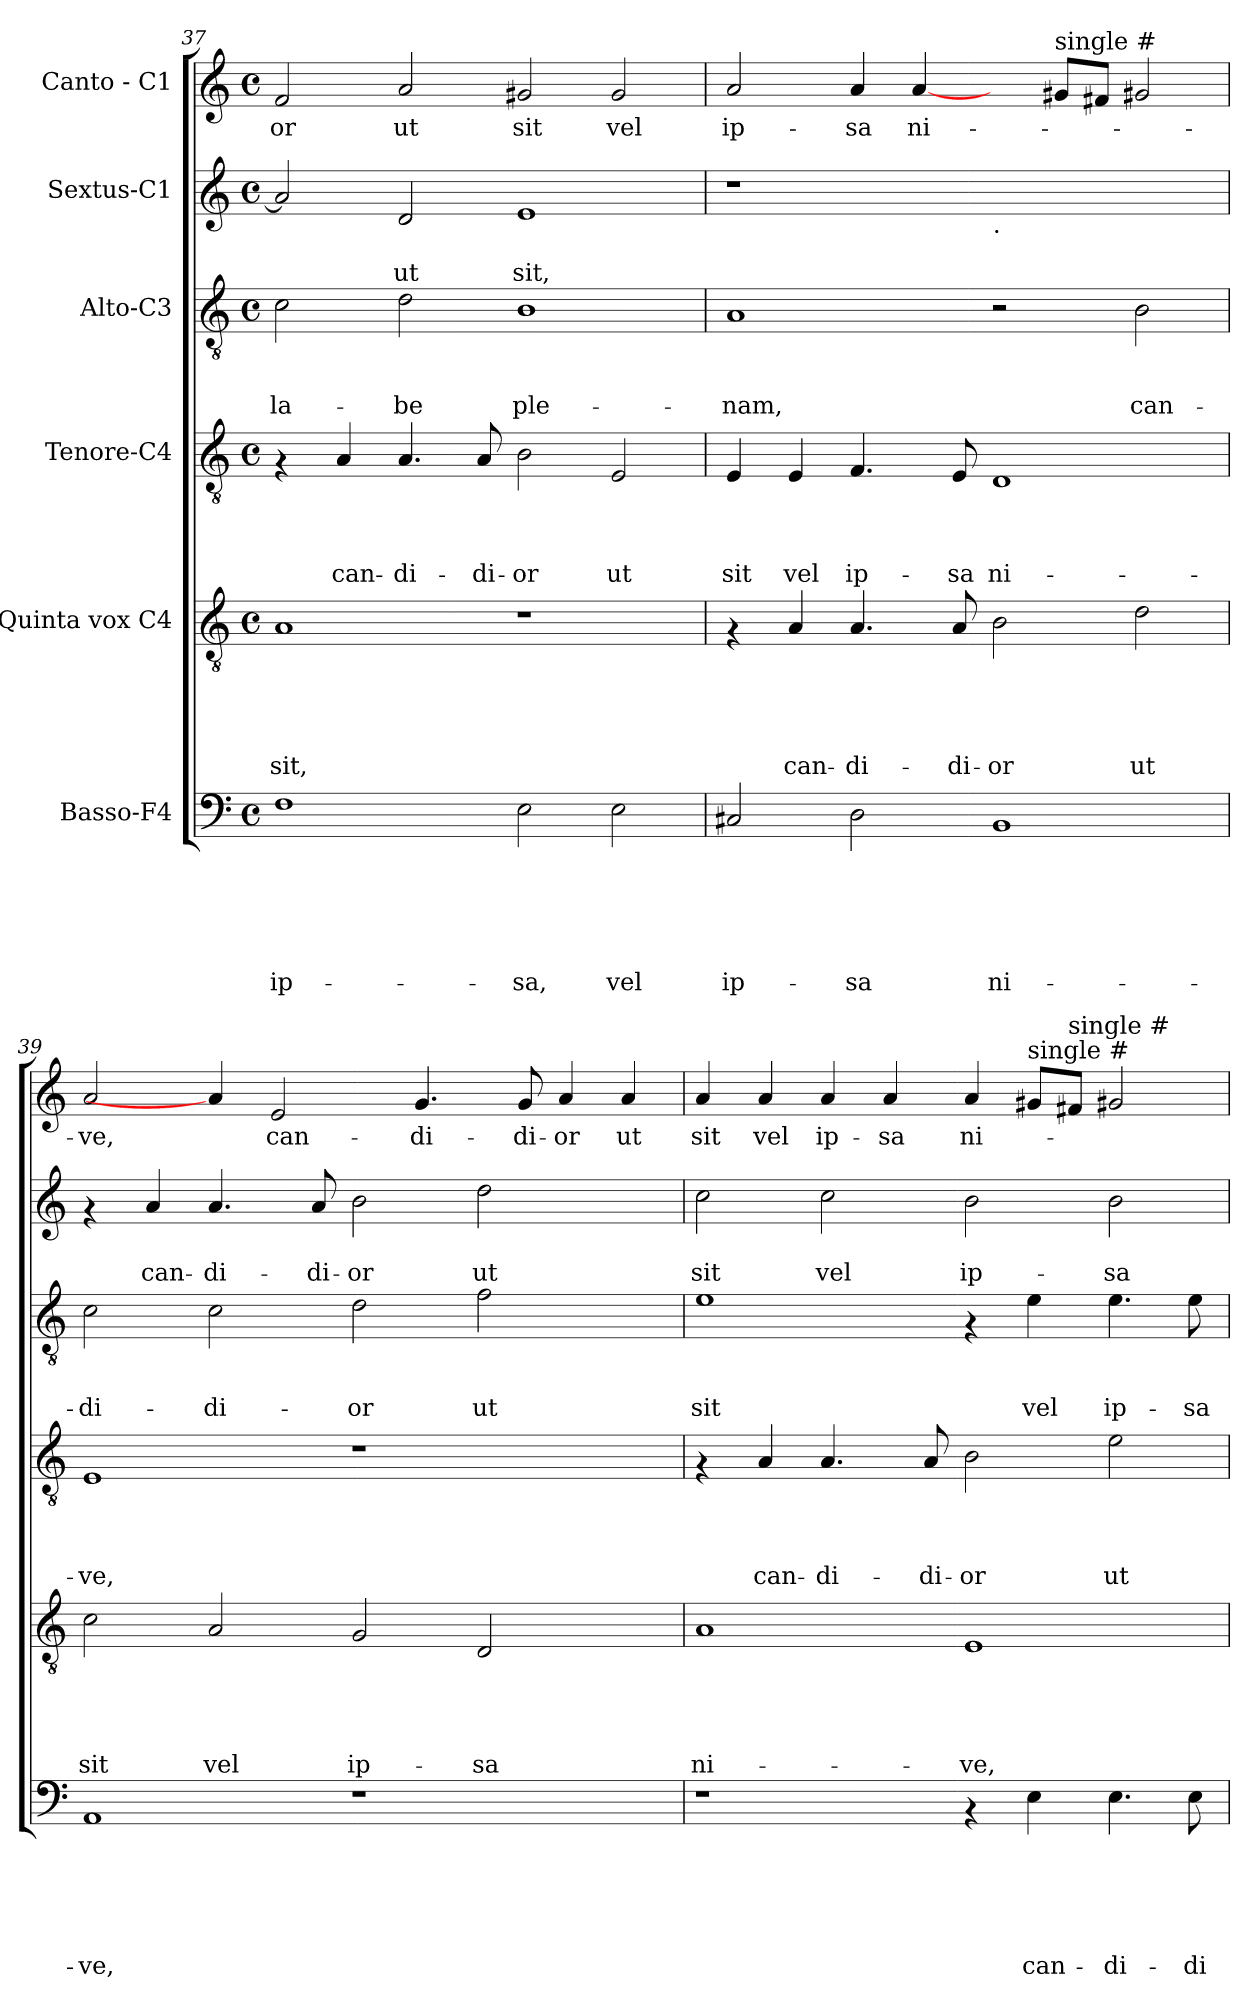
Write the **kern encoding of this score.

**kern	**text	**text	**text	**text	**text	**text	**kern	**text	**text	**text	**text	**text	**kern	**text	**text	**text	**text	**kern	**text	**text	**text	**kern	**text	**text	**kern	**text
*part6	*part6	*part6	*part6	*part6	*part6	*part6	*part5	*part5	*part5	*part5	*part5	*part5	*part4	*part4	*part4	*part4	*part4	*part3	*part3	*part3	*part3	*part2	*part2	*part2	*part1	*part1
*staff6	*staff6	*staff6	*staff6	*staff6	*staff6	*staff6	*staff5	*staff5	*staff5	*staff5	*staff5	*staff5	*staff4	*staff4	*staff4	*staff4	*staff4	*staff3	*staff3	*staff3	*staff3	*staff2	*staff2	*staff2	*staff1	*staff1
*I"Basso-F4	*	*	*	*	*	*	*I"Quinta vox C4	*	*	*	*	*	*I"Tenore-C4	*	*	*	*	*I"Alto-C3	*	*	*	*I"Sextus-C1	*	*	*I"Canto - C1	*
!!LO:PB:g=z
*clefF4	*	*	*	*	*	*	*clefGv2	*	*	*	*	*	*clefGv2	*	*	*	*	*clefGv2	*	*	*	*clefG2	*	*	*clefG2	*
*k[]	*	*	*	*	*	*	*k[]	*	*	*	*	*	*k[]	*	*	*	*	*k[]	*	*	*	*k[]	*	*	*k[]	*
*C:	*	*	*	*	*	*	*C:	*	*	*	*	*	*C:	*	*	*	*	*C:	*	*	*	*C:	*	*	*C:	*
*M4/4	*	*	*	*	*	*	*M4/4	*	*	*	*	*	*M4/4	*	*	*	*	*M4/4	*	*	*	*M4/4	*	*	*M4/4	*
*met(c)	*	*	*	*	*	*	*met(c)	*	*	*	*	*	*met(c)	*	*	*	*	*met(c)	*	*	*	*met(c)	*	*	*met(c)	*
=37	=37	=37	=37	=37	=37	=37	=37	=37	=37	=37	=37	=37	=37	=37	=37	=37	=37	=37	=37	=37	=37	=37	=37	=37	=37	=37
!	!	!	!	!	!	!LO:LY:b	!	!	!	!	!	!LO:LY:b	!	!	!	!	!	!	!	!	!LO:LY:b	!	!	!	!	!LO:LY:b
1F	.	.	.	.	.	ip-	1A	.	.	.	.	sit,	4rF	.	.	.	.	2c\	.	.	la-	2a/]	.	.	2f/	-or
!	!	!	!	!	!	!	!	!	!	!	!	!	!	!	!	!	!LO:LY:b	!	!	!	!	!	!	!	!	!
.	.	.	.	.	.	.	.	.	.	.	.	.	4A/	.	.	.	can-	.	.	.	.	.	.	.	.	.
!	!	!	!	!	!	!	!	!	!	!	!	!	!	!	!	!	!LO:LY:b	!	!	!	!LO:LY:b	!	!	!LO:LY:b	!	!LO:LY:b
.	.	.	.	.	.	.	.	.	.	.	.	.	4.A/	.	.	.	-di-	2d\	.	.	-be	2d/	.	ut	2a/	ut
!	!	!	!	!	!	!	!	!	!	!	!	!	!	!	!	!	!LO:LY:b	!	!	!	!	!	!	!	!	!
.	.	.	.	.	.	.	.	.	.	.	.	.	8A/	.	.	.	-di-	.	.	.	.	.	.	.	.	.
!	!	!	!	!	!	!LO:LY:b	!	!	!	!	!	!	!	!	!	!	!LO:LY:b	!	!	!	!LO:LY:b	!	!	!LO:LY:b	!	!LO:LY:b
2E\	.	.	.	.	.	-sa,	1r	.	.	.	.	.	2B\	.	.	.	-or	1B	.	.	ple-	1e	.	sit,	2g#X/	sit
!	!	!	!	!	!	!LO:LY:b	!	!	!	!	!	!	!	!	!	!	!LO:LY:b	!	!	!	!	!	!	!	!	!LO:LY:b
2E\	.	.	.	.	.	vel	.	.	.	.	.	.	2E/	.	.	.	ut	.	.	.	.	.	.	.	2g#/	vel
=38	=38	=38	=38	=38	=38	=38	=38	=38	=38	=38	=38	=38	=38	=38	=38	=38	=38	=38	=38	=38	=38	=38	=38	=38	=38	=38
!	!	!	!	!	!	!LO:LY:b	!	!	!	!	!	!	!	!	!	!	!LO:LY:b	!	!	!	!LO:LY:b	!	!	!	!	!LO:LY:b
2C#X/	.	.	.	.	.	ip-	4rF	.	.	.	.	.	4E/	.	.	.	sit	1A	.	.	-nam,	1r	.	.	2a/	ip-
!	!	!	!	!	!	!	!	!	!	!	!	!LO:LY:b	!	!	!	!	!LO:LY:b	!	!	!	!	!	!	!	!	!
.	.	.	.	.	.	.	4A/	.	.	.	.	can-	4E/	.	.	.	vel	.	.	.	.	.	.	.	.	.
!	!	!	!	!	!	!LO:LY:b	!	!	!	!	!	!LO:LY:b	!	!	!	!	!LO:LY:b	!	!	!	!	!	!	!	!	!LO:LY:b
2D\	.	.	.	.	.	-sa	4.A/	.	.	.	.	-di-	4.F/	.	.	.	ip-	.	.	.	.	.	.	.	4a/	-sa
!	!	!	!	!	!	!	!	!	!	!	!	!	!	!	!	!	!	!	!	!	!	!	!	!	!	!LO:LY:b
.	.	.	.	.	.	.	.	.	.	.	.	.	.	.	.	.	.	.	.	.	.	.	.	.	[4a/	ni-
!	!	!	!	!	!	!	!	!	!	!	!	!LO:LY:b	!	!	!	!	!LO:LY:b	!	!	!	!	!	!	!	!	!
.	.	.	.	.	.	.	8A/	.	.	.	.	-di-	8E/	.	.	.	-sa	.	.	.	.	.	.	.	.	.
!	!	!	!	!	!	!	!	!	!	!	!	!	!	!	!	!	!	!	!	!	!	!LO:TX:b:t=.	!	!	!	!
!	!	!	!	!	!	!LO:LY:b	!	!	!	!	!	!LO:LY:b	!	!	!	!	!LO:LY:b	!	!	!	!	!	!	!	!	!
1BB	.	.	.	.	.	ni-	2B\	.	.	.	.	-or	1D	.	.	.	ni-	2r	.	.	.	1ryy	.	.	4ryy	.
!	!	!	!	!	!	!	!	!	!	!	!	!	!	!	!	!	!	!	!	!	!	!	!	!	!LO:TX:a:t=single #	!
.	.	.	.	.	.	.	.	.	.	.	.	.	.	.	.	.	.	.	.	.	.	.	.	.	8g#/L	.
.	.	.	.	.	.	.	.	.	.	.	.	.	.	.	.	.	.	.	.	.	.	.	.	.	8f#X/J	.
!	!	!	!	!	!	!	!	!	!	!	!	!LO:LY:b	!	!	!	!	!	!	!	!	!LO:LY:b	!	!	!	!	!
.	.	.	.	.	.	.	2d\	.	.	.	.	ut	.	.	.	.	.	2B\	.	.	can-	.	.	.	2g#X/	.
=39	=39	=39	=39	=39	=39	=39	=39	=39	=39	=39	=39	=39	=39	=39	=39	=39	=39	=39	=39	=39	=39	=39	=39	=39	=39	=39
!	!	!	!	!	!	!LO:LY:b	!	!	!	!	!	!LO:LY:b	!	!	!	!	!LO:LY:b	!	!	!	!LO:LY:b	!	!	!	!	!LO:LY:b
1AA	.	.	.	.	.	-ve,	2c\	.	.	.	.	sit	1E	.	.	.	-ve,	2c\	.	.	-di-	4rf	.	.	2a/	-ve,
!	!	!	!	!	!	!	!	!	!	!	!	!	!	!	!	!	!	!	!	!	!	!	!	!LO:LY:b	!	!
.	.	.	.	.	.	.	.	.	.	.	.	.	.	.	.	.	.	.	.	.	.	4a/	.	can-	.	.
!	!	!	!	!	!	!	!	!	!	!	!	!LO:LY:b	!	!	!	!	!	!	!	!	!LO:LY:b	!	!	!LO:LY:b	!	!
.	.	.	.	.	.	.	2A/	.	.	.	.	vel	.	.	.	.	.	2c\	.	.	-di-	4.a/	.	-di-	4a/]	.
!	!	!	!	!	!	!	!	!	!	!	!	!	!	!	!	!	!	!	!	!	!	!	!	!	!	!LO:LY:b
.	.	.	.	.	.	.	.	.	.	.	.	.	.	.	.	.	.	.	.	.	.	.	.	.	2e/	can-
!	!	!	!	!	!	!	!	!	!	!	!	!	!	!	!	!	!	!	!	!	!	!	!	!LO:LY:b	!	!
.	.	.	.	.	.	.	.	.	.	.	.	.	.	.	.	.	.	.	.	.	.	8a/	.	-di-	.	.
!	!	!	!	!	!	!	!	!	!	!	!	!LO:LY:b	!	!	!	!	!	!	!	!	!LO:LY:b	!	!	!LO:LY:b	!	!
1r	.	.	.	.	.	.	2G/	.	.	.	.	ip-	1r	.	.	.	.	2d\	.	.	-or	2b\	.	-or	.	.
!	!	!	!	!	!	!	!	!	!	!	!	!	!	!	!	!	!	!	!	!	!	!	!	!	!	!LO:LY:b
.	.	.	.	.	.	.	.	.	.	.	.	.	.	.	.	.	.	.	.	.	.	.	.	.	4.g/	-di-
!	!	!	!	!	!	!	!	!	!	!	!	!LO:LY:b	!	!	!	!	!	!	!	!	!LO:LY:b	!	!	!LO:LY:b	!	!
.	.	.	.	.	.	.	2D/	.	.	.	.	-sa	.	.	.	.	.	2f\	.	.	ut	2dd\	.	ut	.	.
!	!	!	!	!	!	!	!	!	!	!	!	!	!	!	!	!	!	!	!	!	!	!	!	!	!	!LO:LY:b
.	.	.	.	.	.	.	.	.	.	.	.	.	.	.	.	.	.	.	.	.	.	.	.	.	8g/	-di-
!	!	!	!	!	!	!	!	!	!	!	!	!	!	!	!	!	!	!	!	!	!	!	!	!	!	!LO:LY:b
.	.	.	.	.	.	.	.	.	.	.	.	.	.	.	.	.	.	.	.	.	.	.	.	.	4a/	-or
!	!	!	!	!	!	!	!	!	!	!	!	!	!	!	!	!	!	!	!	!	!	!	!	!	!	!LO:LY:b
4ryy	.	.	.	.	.	.	4ryy	.	.	.	.	.	4ryy	.	.	.	.	4ryy	.	.	.	4ryy	.	.	4a/	ut
!!LO:PB:g=z
=40	=40	=40	=40	=40	=40	=40	=40	=40	=40	=40	=40	=40	=40	=40	=40	=40	=40	=40	=40	=40	=40	=40	=40	=40	=40	=40
!	!	!	!	!	!	!	!	!	!	!	!	!LO:LY:b	!	!	!	!	!	!	!	!	!LO:LY:b	!	!	!LO:LY:b	!	!LO:LY:b
1r	.	.	.	.	.	.	1A	.	.	.	.	ni-	4rF	.	.	.	.	1e	.	.	sit	2cc\	.	sit	4a/	sit
!	!	!	!	!	!	!	!	!	!	!	!	!	!	!	!	!	!LO:LY:b	!	!	!	!	!	!	!	!	!LO:LY:b
.	.	.	.	.	.	.	.	.	.	.	.	.	4A/	.	.	.	can-	.	.	.	.	.	.	.	4a/	vel
!	!	!	!	!	!	!	!	!	!	!	!	!	!	!	!	!	!LO:LY:b	!	!	!	!	!	!	!LO:LY:b	!	!LO:LY:b
.	.	.	.	.	.	.	.	.	.	.	.	.	4.A/	.	.	.	-di-	.	.	.	.	2cc\	.	vel	4a/	ip-
!	!	!	!	!	!	!	!	!	!	!	!	!	!	!	!	!	!	!	!	!	!	!	!	!	!	!LO:LY:b
.	.	.	.	.	.	.	.	.	.	.	.	.	.	.	.	.	.	.	.	.	.	.	.	.	4a/	-sa
!	!	!	!	!	!	!	!	!	!	!	!	!	!	!	!	!	!LO:LY:b	!	!	!	!	!	!	!	!	!
.	.	.	.	.	.	.	.	.	.	.	.	.	8A/	.	.	.	-di-	.	.	.	.	.	.	.	.	.
!	!	!	!	!	!	!	!	!	!	!	!	!LO:LY:b	!	!	!	!	!LO:LY:b	!	!	!	!	!	!	!LO:LY:b	!	!LO:LY:b
4rAA	.	.	.	.	.	.	1E	.	.	.	.	-ve,	2B\	.	.	.	-or	4rF	.	.	.	2b\	.	ip-	4a/	ni-
!	!	!	!	!	!	!	!	!	!	!	!	!	!	!	!	!	!	!	!	!	!	!	!	!	!LO:TX:a:t=single #	!
!	!	!	!	!	!	!LO:LY:b	!	!	!	!	!	!	!	!	!	!	!	!	!	!	!LO:LY:b	!	!	!	!	!
4E\	.	.	.	.	.	can-	.	.	.	.	.	.	.	.	.	.	.	4e\	.	.	vel	.	.	.	8g#/L	.
!	!	!	!	!	!	!	!	!	!	!	!	!	!	!	!	!	!	!	!	!	!	!	!	!	!LO:TX:a:t=single #	!
.	.	.	.	.	.	.	.	.	.	.	.	.	.	.	.	.	.	.	.	.	.	.	.	.	8f#/J	.
!	!	!	!	!	!	!LO:LY:b	!	!	!	!	!	!	!	!	!	!	!LO:LY:b	!	!	!	!LO:LY:b	!	!	!LO:LY:b	!	!
4.E\	.	.	.	.	.	-di-	.	.	.	.	.	.	2e\	.	.	.	ut	4.e\	.	.	ip-	2b\	.	-sa	2g#X/	.
!	!	!	!	!	!	!LO:LY:b	!	!	!	!	!	!	!	!	!	!	!	!	!	!	!LO:LY:b	!	!	!	!	!
8E\	.	.	.	.	.	-di-	.	.	.	.	.	.	.	.	.	.	.	8e\	.	.	-sa	.	.	.	.	.
=	=	=	=	=	=	=	=	=	=	=	=	=	=	=	=	=	=	=	=	=	=	=	=	=	=	=
*-	*-	*-	*-	*-	*-	*-	*-	*-	*-	*-	*-	*-	*-	*-	*-	*-	*-	*-	*-	*-	*-	*-	*-	*-	*-	*-
